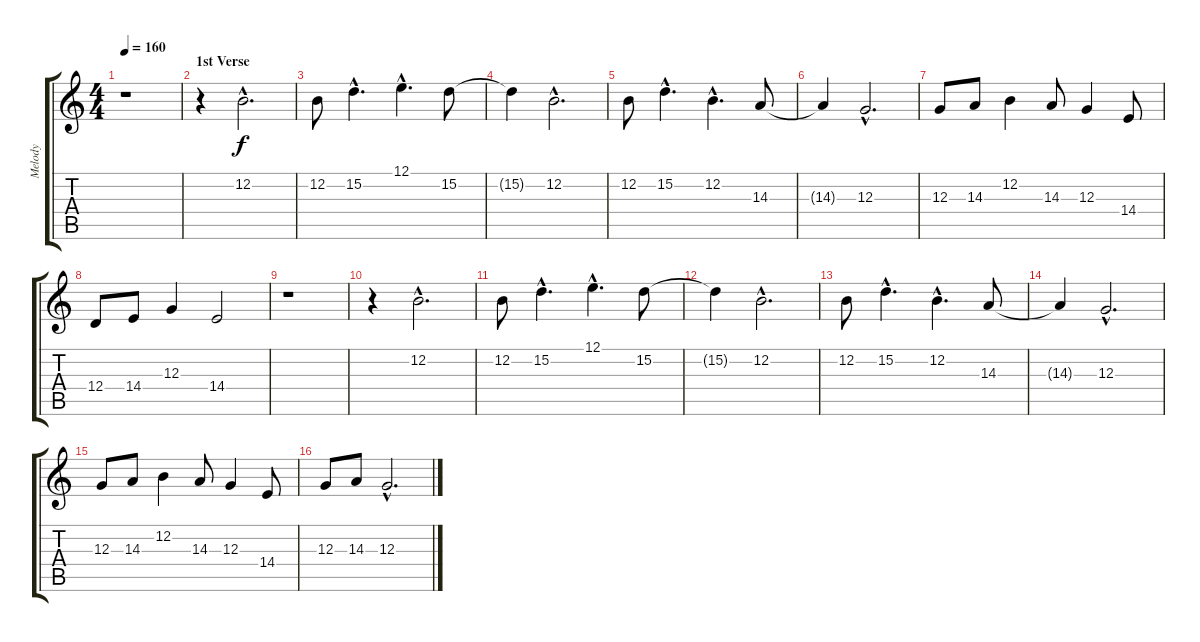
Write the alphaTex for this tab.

\track ("Melody" "Melody") {instrument synthvoice}
\staff {score tabs}
\tuning (E4 B3 G3 D3 A2 E2) {hide}
\ts (4 4)
\tempo 160
\clef g2
\ks c
r.1{dy f} |
\section ("" "1st Verse")
r.4 12.2{hac}.2{d} |
12.2.8 15.2{hac}.4{d} 12.1{hac}.4{d} 15.2.8 |
15.2{t}.4 12.2{hac}.2{d} |
12.2.8 15.2{hac}.4{d} 12.2{hac}.4{d} 14.3.8 |
14.3{t}.4 12.3{hac}.2{d} |
12.3.8 14.3.8 12.2.4 14.3.8 12.3.4 14.4.8 |
12.4.8 14.4.8 12.3.4 14.4.2 |
r.1 |
r.4 12.2{hac}.2{d} |
12.2.8 15.2{hac}.4{d} 12.1{hac}.4{d} 15.2.8 |
15.2{t}.4 12.2{hac}.2{d} |
12.2.8 15.2{hac}.4{d} 12.2{hac}.4{d} 14.3.8 |
14.3{t}.4 12.3{hac}.2{d} |
12.3.8 14.3.8 12.2.4 14.3.8 12.3.4 14.4.8 |
12.3.8 14.3.8 12.3{hac}.2{d}
